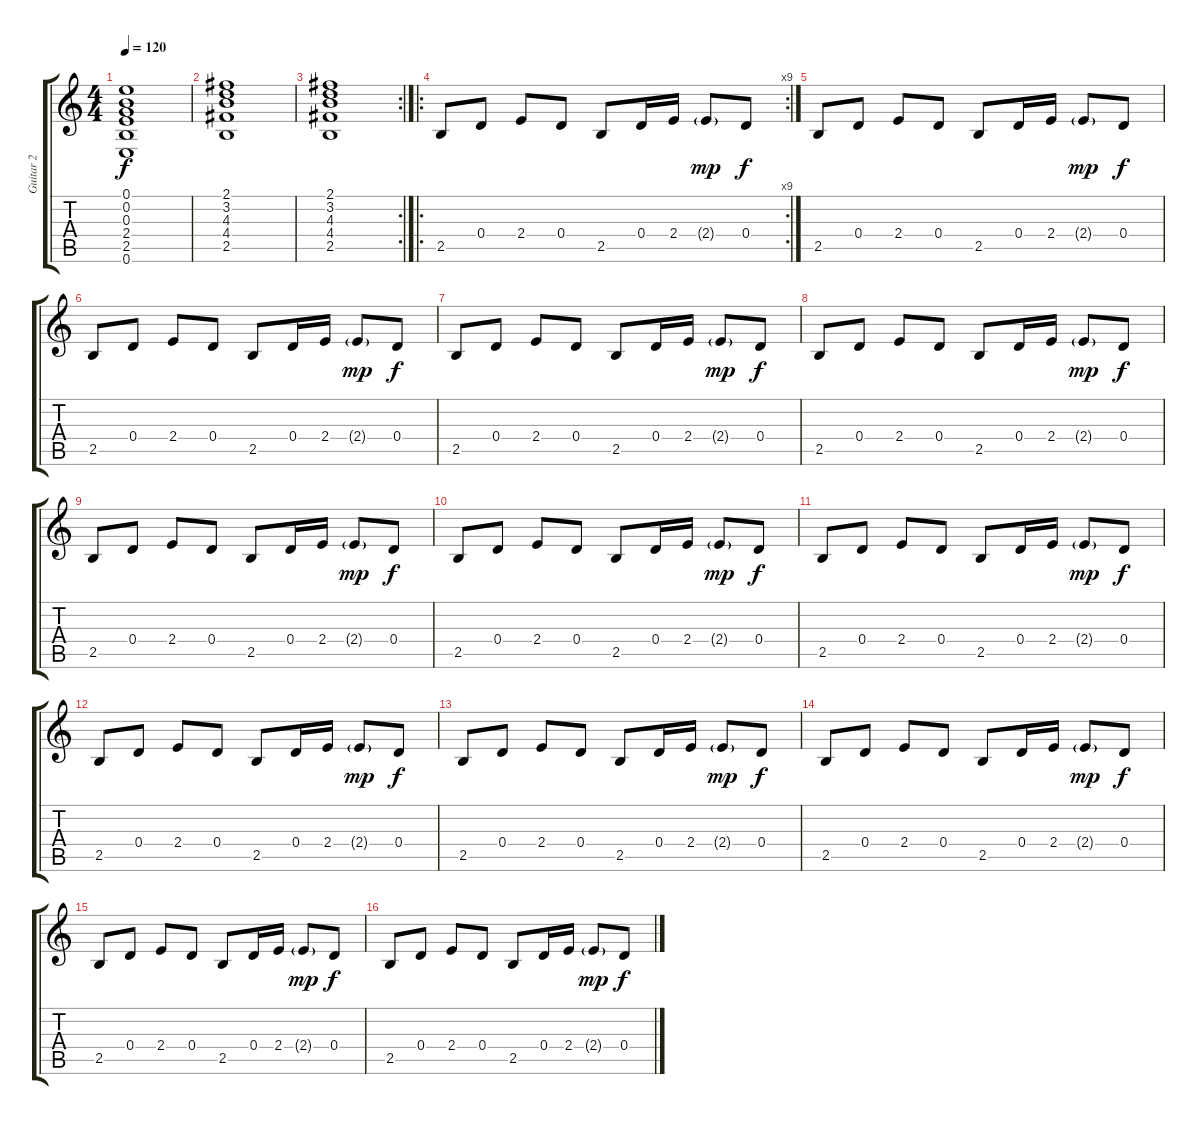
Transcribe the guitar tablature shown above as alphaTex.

\track ("Guitar 2" "Guitar 2") {instrument acousticguitarsteel}
\staff {score tabs}
\tuning (E4 B3 G3 D3 A2 E2) {hide}
\ts (4 4)
\tempo 120
\clef g2
\ks c
(0.1 0.2 0.3 2.4 2.5 0.6).1{dy f} |
(2.1 3.2 4.3 4.4 2.5).1 |
\rc 2
(2.1 3.2 4.3 4.4 2.5).1 |
\ro
\rc 9
2.5.8 0.4.8 2.4.8 0.4.8 2.5.8 0.4.16 2.4.16 2.4{g}.8{dy mp} 0.4.8{dy f} |
2.5.8 0.4.8 2.4.8 0.4.8 2.5.8 0.4.16 2.4.16 2.4{g}.8{dy mp} 0.4.8{dy f} |
2.5.8 0.4.8 2.4.8 0.4.8 2.5.8 0.4.16 2.4.16 2.4{g}.8{dy mp} 0.4.8{dy f} |
2.5.8 0.4.8 2.4.8 0.4.8 2.5.8 0.4.16 2.4.16 2.4{g}.8{dy mp} 0.4.8{dy f} |
2.5.8 0.4.8 2.4.8 0.4.8 2.5.8 0.4.16 2.4.16 2.4{g}.8{dy mp} 0.4.8{dy f} |
2.5.8 0.4.8 2.4.8 0.4.8 2.5.8 0.4.16 2.4.16 2.4{g}.8{dy mp} 0.4.8{dy f} |
2.5.8 0.4.8 2.4.8 0.4.8 2.5.8 0.4.16 2.4.16 2.4{g}.8{dy mp} 0.4.8{dy f} |
2.5.8 0.4.8 2.4.8 0.4.8 2.5.8 0.4.16 2.4.16 2.4{g}.8{dy mp} 0.4.8{dy f} |
2.5.8 0.4.8 2.4.8 0.4.8 2.5.8 0.4.16 2.4.16 2.4{g}.8{dy mp} 0.4.8{dy f} |
2.5.8 0.4.8 2.4.8 0.4.8 2.5.8 0.4.16 2.4.16 2.4{g}.8{dy mp} 0.4.8{dy f} |
2.5.8 0.4.8 2.4.8 0.4.8 2.5.8 0.4.16 2.4.16 2.4{g}.8{dy mp} 0.4.8{dy f} |
2.5.8 0.4.8 2.4.8 0.4.8 2.5.8 0.4.16 2.4.16 2.4{g}.8{dy mp} 0.4.8{dy f} |
2.5.8 0.4.8 2.4.8 0.4.8 2.5.8 0.4.16 2.4.16 2.4{g}.8{dy mp} 0.4.8{dy f}
